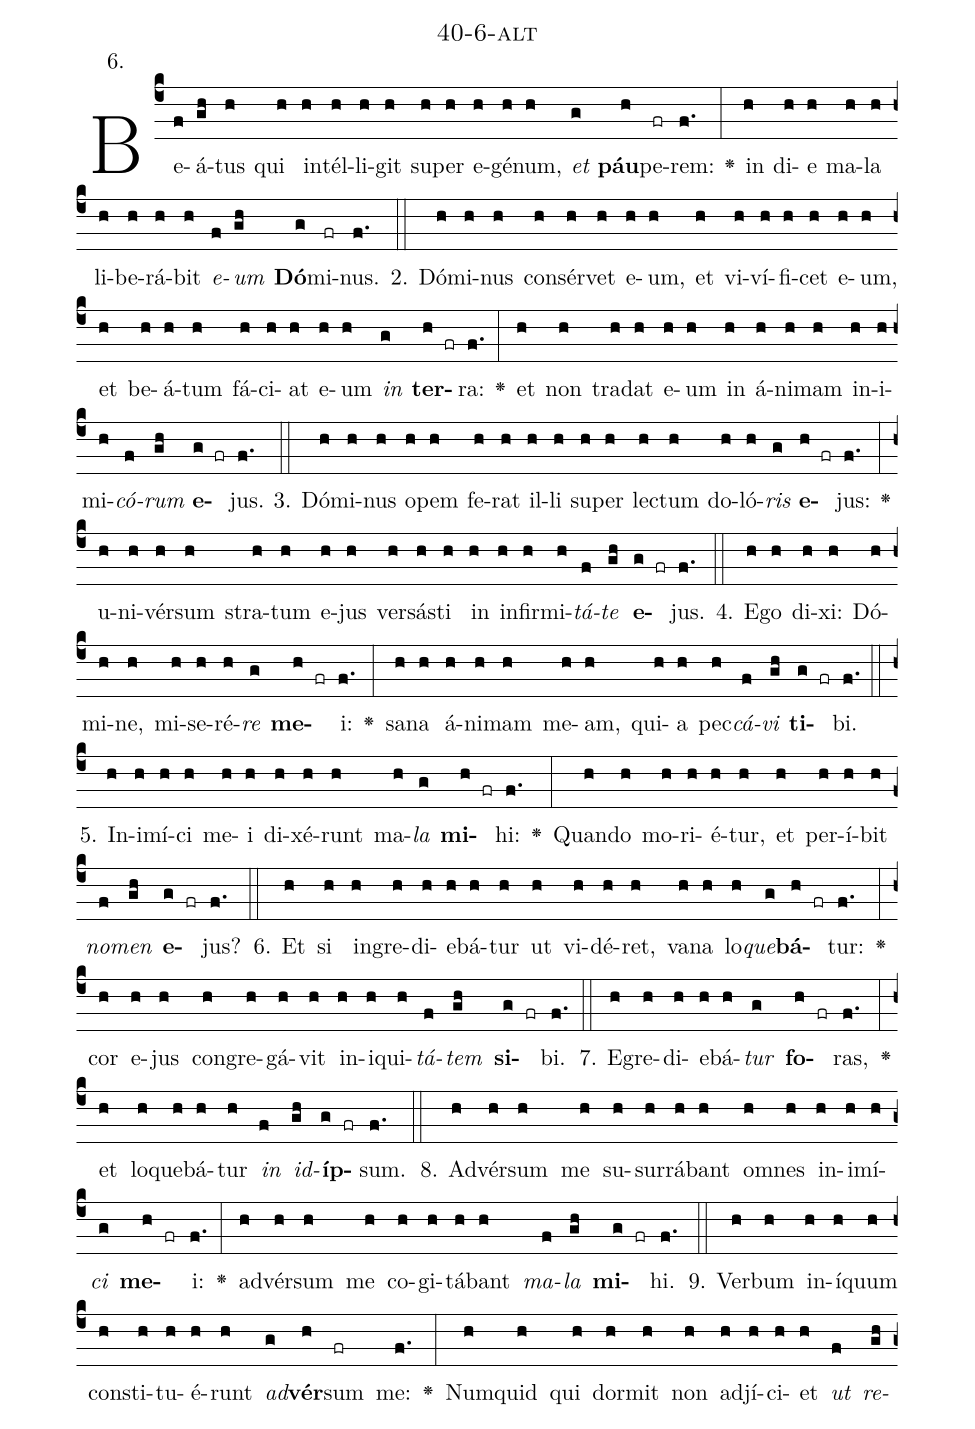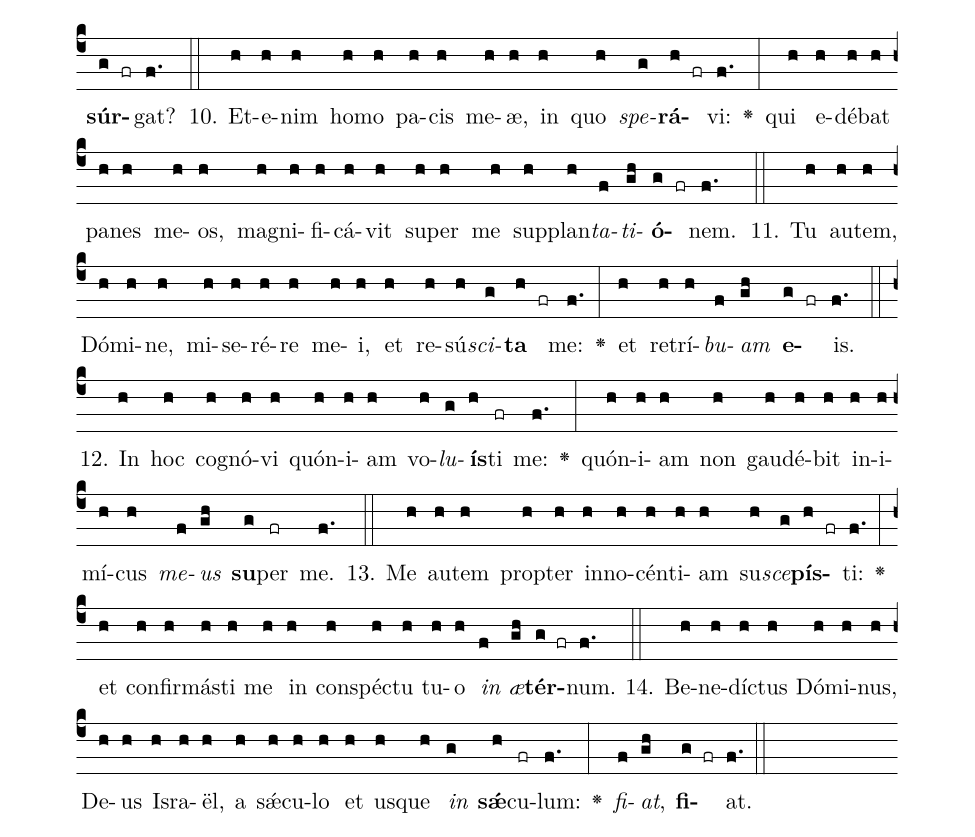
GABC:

name: 40-6-alt;
annotation: 6.;
%%
(c4)Be(f)á(gh)tus(h) qui(h) in(h)tél(h)li(h)git(h) su(h)per(h) e(h)gé(h)num,(h) <i>et</i>(g) <b>páu</b>(h)pe(fr)rem:(f.) <v>\greheightstar</v>(:) in(h) di(h)e(h) ma(h)la(h) li(h)be(h)rá(h)bit(h) <i>e</i>(f)<i>um</i>(gh) <b>Dó</b>(g)mi(fr)nus.(f.) (::)
2. Dó(h)mi(h)nus(h) con(h)sér(h)vet(h) e(h)um,(h) et(h) vi(h)ví(h)fi(h)cet(h) e(h)um,(h) et(h) be(h)á(h)tum(h) fá(h)ci(h)at(h) e(h)um(h) <i>in</i>(g) <b>ter</b>(h fr)ra:(f.) <v>\greheightstar</v>(:) et(h) non(h) tra(h)dat(h) e(h)um(h) in(h) á(h)ni(h)mam(h) in(h)i(h)mi(h)<i>có</i>(f)<i>rum</i>(gh) <b>e</b>(g fr)jus.(f.) (::)
3. Dó(h)mi(h)nus(h) o(h)pem(h) fe(h)rat(h) il(h)li(h) su(h)per(h) lec(h)tum(h) do(h)ló(h)<i>ris</i>(g) <b>e</b>(h fr)jus:(f.) <v>\greheightstar</v>(:) u(h)ni(h)vér(h)sum(h) stra(h)tum(h) e(h)jus(h) ver(h)sás(h)ti(h) in(h) in(h)fir(h)mi(h)<i>tá</i>(f)<i>te</i>(gh) <b>e</b>(g fr)jus.(f.) (::)
4. E(h)go(h) di(h)xi:(h) Dó(h)mi(h)ne,(h) mi(h)se(h)ré(h)<i>re</i>(g) <b>me</b>(h fr)i:(f.) <v>\greheightstar</v>(:) sa(h)na(h) á(h)ni(h)mam(h) me(h)am,(h) qui(h)a(h) pec(h)<i>cá</i>(f)<i>vi</i>(gh) <b>ti</b>(g fr)bi.(f.) (::)
5. In(h)i(h)mí(h)ci(h) me(h)i(h) di(h)xé(h)runt(h) ma(h)<i>la</i>(g) <b>mi</b>(h fr)hi:(f.) <v>\greheightstar</v>(:) Quan(h)do(h) mo(h)ri(h)é(h)tur,(h) et(h) per(h)í(h)bit(h) <i>no</i>(f)<i>men</i>(gh) <b>e</b>(g fr)jus?(f.) (::)
6. Et(h) si(h) in(h)gre(h)di(h)e(h)bá(h)tur(h) ut(h) vi(h)dé(h)ret,(h) va(h)na(h) lo(h)<i>que</i>(g)<b>bá</b>(h fr)tur:(f.) <v>\greheightstar</v>(:) cor(h) e(h)jus(h) con(h)gre(h)gá(h)vit(h) in(h)i(h)qui(h)<i>tá</i>(f)<i>tem</i>(gh) <b>si</b>(g fr)bi.(f.) (::)
7. E(h)gre(h)di(h)e(h)bá(h)<i>tur</i>(g) <b>fo</b>(h fr)ras,(f.) <v>\greheightstar</v>(:) et(h) lo(h)que(h)bá(h)tur(h) <i>in</i>(f) <i>id</i>(gh)<b>íp</b>(g fr)sum.(f.) (::)
8. Ad(h)vér(h)sum(h) me(h) su(h)sur(h)rá(h)bant(h) om(h)nes(h) in(h)i(h)mí(h)<i>ci</i>(g) <b>me</b>(h fr)i:(f.) <v>\greheightstar</v>(:) ad(h)vér(h)sum(h) me(h) co(h)gi(h)tá(h)bant(h) <i>ma</i>(f)<i>la</i>(gh) <b>mi</b>(g fr)hi.(f.) (::)
9. Ver(h)bum(h) in(h)í(h)quum(h) con(h)sti(h)tu(h)é(h)runt(h) <i>ad</i>(g)<b>vér</b>(h)sum(fr) me:(f.) <v>\greheightstar</v>(:) Num(h)quid(h) qui(h) dor(h)mit(h) non(h) ad(h)jí(h)ci(h)et(h) <i>ut</i>(f) <i>re</i>(gh)<b>súr</b>(g fr)gat?(f.) (::)
10. Et(h)e(h)nim(h) ho(h)mo(h) pa(h)cis(h) me(h)æ,(h) in(h) quo(h) <i>spe</i>(g)<b>rá</b>(h fr)vi:(f.) <v>\greheightstar</v>(:) qui(h) e(h)dé(h)bat(h) pa(h)nes(h) me(h)os,(h) ma(h)gni(h)fi(h)cá(h)vit(h) su(h)per(h) me(h) sup(h)plan(h)<i>ta</i>(f)<i>ti</i>(gh)<b>ó</b>(g fr)nem.(f.) (::)
11. Tu(h) au(h)tem,(h) Dó(h)mi(h)ne,(h) mi(h)se(h)ré(h)re(h) me(h)i,(h) et(h) re(h)sú(h)<i>sci</i>(g)<b>ta</b>(h fr) me:(f.) <v>\greheightstar</v>(:) et(h) re(h)trí(h)<i>bu</i>(f)<i>am</i>(gh) <b>e</b>(g fr)is.(f.) (::)
12. In(h) hoc(h) co(h)gnó(h)vi(h) quón(h)i(h)am(h) vo(h)<i>lu</i>(g)<b>ís</b>(h)ti(fr) me:(f.) <v>\greheightstar</v>(:) quón(h)i(h)am(h) non(h) gau(h)dé(h)bit(h) in(h)i(h)mí(h)cus(h) <i>me</i>(f)<i>us</i>(gh) <b>su</b>(g)per(fr) me.(f.) (::)
13. Me(h) au(h)tem(h) prop(h)ter(h) in(h)no(h)cén(h)ti(h)am(h) su(h)<i>sce</i>(g)<b>pís</b>(h fr)ti:(f.) <v>\greheightstar</v>(:) et(h) con(h)fir(h)más(h)ti(h) me(h) in(h) con(h)spéc(h)tu(h) tu(h)o(h) <i>in</i>(f) <i>æ</i>(gh)<b>tér</b>(g fr)num.(f.) (::)
14. Be(h)ne(h)díc(h)tus(h) Dó(h)mi(h)nus,(h) De(h)us(h) Is(h)ra(h)ël,(h) a(h) sǽ(h)cu(h)lo(h) et(h) us(h)que(h) <i>in</i>(g) <b>sǽ</b>(h)cu(fr)lum:(f.) <v>\greheightstar</v>(:) <i>fi</i>(f)<i>at</i>,(gh) <b>fi</b>(g fr)at.(f.) (::)
